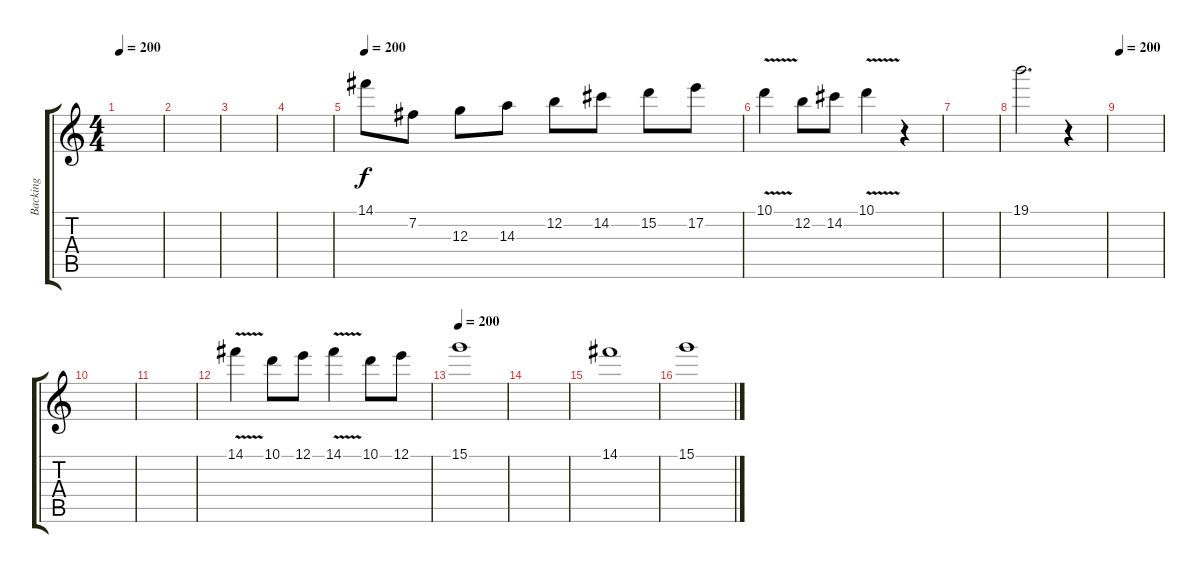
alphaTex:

\track ("Backing" "Backing") {instrument distortionguitar}
\staff {score tabs}
\tuning (E4 B3 G3 D3 A2 E2) {hide}
\ts (4 4)
\tempo 200
\clef g2
\ks c
|
|
|
|
\tempo 200
14.1.8 7.2.8 12.3.8 14.3.8 12.2.8 14.2.8 15.2.8 17.2.8 |
10.1{v}.4 12.2.8 14.2.8 10.1{v}.4 r.4 |
|
19.1.2{d} r.4 |
\tempo 200
|
|
|
14.1{v}.4 10.1.8 12.1.8 14.1{v}.4 10.1.8 12.1.8 |
\tempo 200
15.1.1 |
|
14.1.1 |
15.1.1
